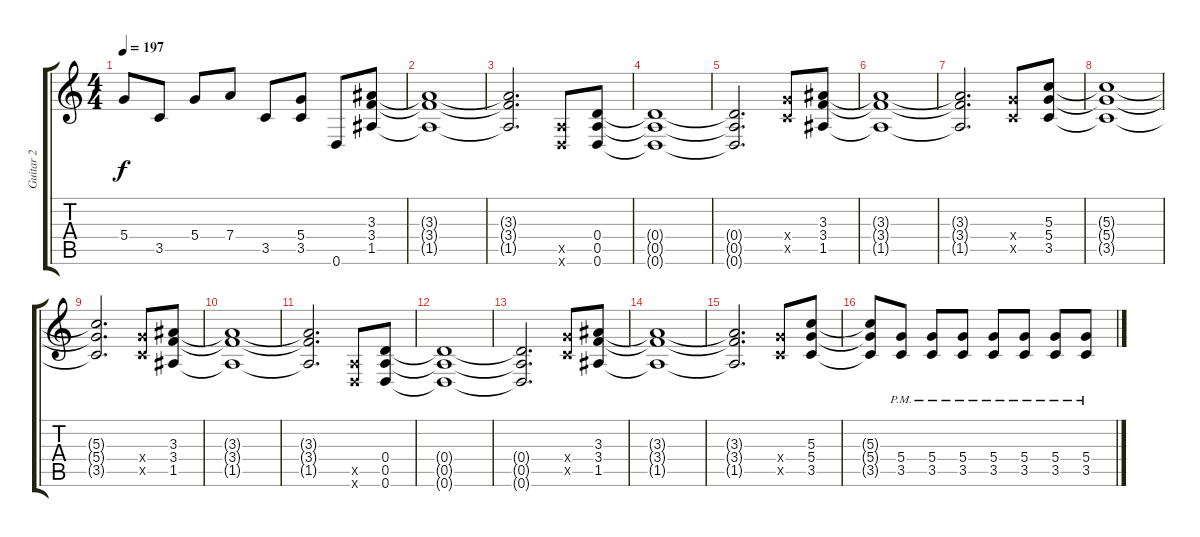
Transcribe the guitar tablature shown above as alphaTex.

\track ("Guitar 2" "Guitar 2") {instrument distortionguitar}
\staff {score tabs}
\tuning (E4 B3 G3 D3 A2 D2) {hide}
\ts (4 4)
\tempo 197
\clef g2
\ks c
5.4.8{dy f} 3.5.8 5.4.8 7.4.8 3.5.8 (5.4 3.5).8 0.6.8 (3.3 3.4 1.5).8 |
(3.3{t} 3.4{t} 1.5{t}).1 |
(3.3{t} 3.4{t} 1.5{t}).2{d} (0.5{x} 0.6{x}).8 (0.4 0.5 0.6).8 |
(0.4{t} 0.5{t} 0.6{t}).1 |
(0.4{t} 0.5{t} 0.6{t}).2{d} (5.4{x} 3.5{x}).8 (3.3 3.4 1.5).8 |
(3.3{t} 3.4{t} 1.5{t}).1 |
(3.3{t} 3.4{t} 1.5{t}).2{d} (5.4{x} 3.5{x}).8 (5.3 5.4 3.5).8 |
(5.3{t} 5.4{t} 3.5{t}).1 |
(5.3{t} 5.4{t} 3.5{t}).2{d} (5.4{x} 3.5{x}).8 (3.3 3.4 1.5).8 |
(3.3{t} 3.4{t} 1.5{t}).1 |
(3.3{t} 3.4{t} 1.5{t}).2{d} (0.5{x} 0.6{x}).8 (0.4 0.5 0.6).8 |
(0.4{t} 0.5{t} 0.6{t}).1 |
(0.4{t} 0.5{t} 0.6{t}).2{d} (5.4{x} 3.5{x}).8 (3.3 3.4 1.5).8 |
(3.3{t} 3.4{t} 1.5{t}).1 |
(3.3{t} 3.4{t} 1.5{t}).2{d} (5.4{x} 3.5{x}).8 (5.3 5.4 3.5).8 |
(5.3{t} 5.4{t} 3.5{t}).8 (5.4{pm} 3.5{pm}).8 (5.4{pm} 3.5{pm}).8 (5.4{pm} 3.5{pm}).8 (5.4{pm} 3.5{pm}).8 (5.4{pm} 3.5{pm}).8 (5.4{pm} 3.5{pm}).8 (5.4{pm} 3.5{pm}).8
